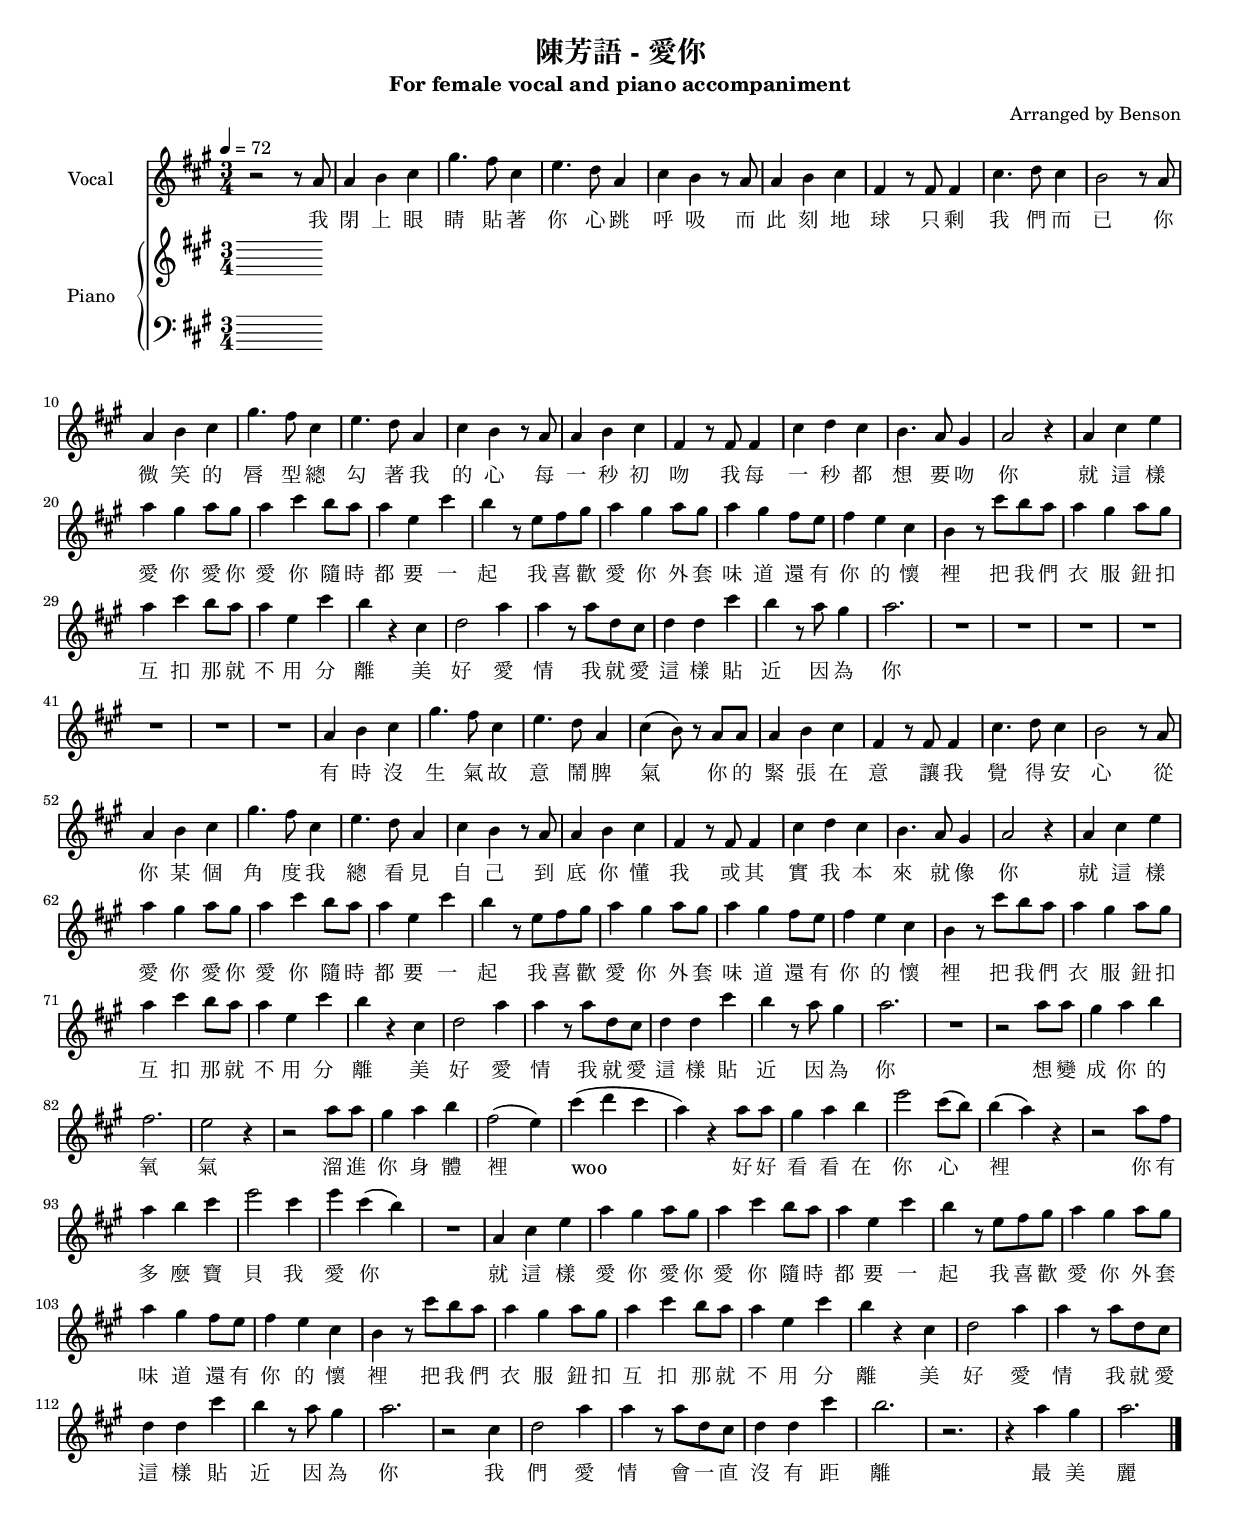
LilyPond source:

\version "2.18.2"
\include "articulate.ly"
#(set-global-staff-size 16)

%%%%%%%%%%%%%%%%%%%%%%%%%%%%%%%%%%%%%%%%%%%%%%%%%%%%%%%%%%%%%%%%%%%%%%%%%%%%%%%%%%%%%%%%%%
%%  http://lsr.di.unimi.it/LSR/Item?id=445

%LSR by Jay Anderson.
%modyfied by Simon Albrecht on March 2014.
%=> http://lilypond.1069038.n5.nabble.com/LSR-445-error-td160662.html

#(define (octave-up m t)
 (let* ((octave (1- t))
      (new-note (ly:music-deep-copy m))
      (new-pitch (ly:make-pitch
        octave
        (ly:pitch-notename (ly:music-property m 'pitch))
        (ly:pitch-alteration (ly:music-property m 'pitch)))))
  (set! (ly:music-property new-note 'pitch) new-pitch)
  new-note))

#(define (octavize-chord elements t)
 (cond ((null? elements) elements)
     ((eq? (ly:music-property (car elements) 'name) 'NoteEvent)
       (cons (car elements)
             (cons (octave-up (car elements) t)
                   (octavize-chord (cdr elements) t))))
     (else (cons (car elements) (octavize-chord (cdr elements ) t)))))

#(define (octavize music t)
 (if (eq? (ly:music-property music 'name) 'EventChord)
       (ly:music-set-property! music 'elements (octavize-chord
(ly:music-property music 'elements) t)))
 music)

makeOctaves = #(define-music-function (parser location arg mus) (integer? ly:music?)
 (music-map (lambda (x) (octavize x arg)) (event-chord-wrap! mus)))
%%%%%%%%%%%%%%%%%%%%%%%%%%%%%%%%%%%%%%%%%%%%%%%%%%%%%%%%%%%%%%%%%%%%%%%%%%%%%%%%%%%%%%%%%%

cr = \change Staff = "right"
cl = \change Staff = "left"
rhMark = \markup { 
  \path #0.1 #'((moveto -1 0)(rlineto 0 -1.5)(rlineto 0.5 0))
}

\header {
  title = "陳芳語 - 愛你"
  subtitle = "For female vocal and piano accompaniment"
  arranger = "Arranged by Benson"
}


upper = \relative c' {
  \clef treble
  \tempo 4 = 72
  \time 3/4
  \key a \major
  \bar "|."
}

lower = \relative c {
  \clef bass
  \time 3/4
  \key a \major
  \bar "|."
}

dynamics = {
}

melody = \relative c'' {
  \clef treble
  \time 3/4
  \key a \major
  r2 r8
  % verse 1
  a8 a4 b cis gis'4. fis8 cis4 e4. d8 a4 cis b r8
  a8 a4 b cis fis, r8 fis fis4 cis'4. d8 cis4 b2 r8
  a8 a4 b cis gis'4. fis8 cis4 e4. d8 a4 cis b r8
  a8 a4 b cis fis, r8 fis fis4 cis'4 d4 cis b4. a8 gis4 a2 r4

  % chorus
  a4 cis e a4 gis a8 gis a4 cis b8 a a4 e cis' b r8
  e,8 fis gis a4 gis a8 gis a4 gis fis8 e fis4 e cis b
  r8 cis' b a a4 gis a8 gis a4 cis b8 a a4 e cis' b r
  cis,4 d2 a'4 a4 r8 a d, cis d4 d cis' b r8 a gis4 a2.
  R2.*3 R2.*4

  % verse 2
  a,4 b cis gis'4. fis8 cis4 e4. d8 a4 cis( b8) r8
  a8 a8 a4 b cis fis, r8 fis fis4 cis'4. d8 cis4 b2 r8
  a8 a4 b cis gis'4. fis8 cis4 e4. d8 a4 cis b r8
  a8 a4 b cis fis, r8 fis fis4 cis'4 d4 cis b4. a8 gis4 a2 r4

  % chorus 2
  a4 cis e a4 gis a8 gis a4 cis b8 a a4 e cis' b r8
  e,8 fis gis a4 gis a8 gis a4 gis fis8 e fis4 e cis b
  r8 cis' b a a4 gis a8 gis a4 cis b8 a a4 e cis' b r
  cis,4 d2 a'4 a4 r8 a d, cis d4 d cis' b r8 a gis4 a2.
  
  % bridge
  R2.
  r2 a8 a gis4 a b fis2. e2 r4
  r2 a8 a gis4 a b fis2( e4) cis'4( d cis4 a4)
  r4 a8 a gis4 a b e2 cis8( b) b4( a) r
  r2 a8 fis a4 b cis e2 cis4 e cis( b)

  R2.

  % chorus 3
  a,4 cis e a4 gis a8 gis a4 cis b8 a a4 e cis' b r8
  e,8 fis gis a4 gis a8 gis a4 gis fis8 e fis4 e cis b
  r8 cis' b a a4 gis a8 gis a4 cis b8 a a4 e cis' b r
  cis,4 d2 a'4 a4 r8 a d, cis d4 d cis' b r8 a gis4 a2.
  r2
  cis,4 d2 a'4 a4 r8 a d, cis d4 d cis' b2. r2. r4 a gis4 a2.

  \bar "|."
}

lyricsmain = \lyricmode {
  我 閉 上 眼 睛 貼 著 你 心 跳 呼 吸
  而 此 刻 地 球 只 剩 我 們 而 已
  你 微 笑 的 唇 型 總 勾 著 我 的 心
  每 一 秒 初 吻 我 每 一 秒 都 想 要 吻 你

  就 這 樣 愛 你 愛 你 愛 你 隨 時 都 要 一 起
  我 喜 歡 愛 你 外 套 味 道 還 有 你 的 懷 裡
  把 我 們 衣 服 鈕 扣 互 扣 那 就 不 用 分 離
  美 好 愛 情 我 就 愛 這 樣 貼 近 因 為 你

  有 時 沒 生 氣 故 意 鬧 脾 氣
  你 的 緊 張 在 意 讓 我 覺 得 安 心
  從 你 某 個 角 度 我 總 看 見 自 己
  到 底 你 懂 我 或 其 實 我 本 來 就 像 你

  就 這 樣 愛 你 愛 你 愛 你 隨 時 都 要 一 起
  我 喜 歡 愛 你 外 套 味 道 還 有 你 的 懷 裡
  把 我 們 衣 服 鈕 扣 互 扣 那 就 不 用 分 離
  美 好 愛 情 我 就 愛 這 樣 貼 近 因 為 你

  想 變 成 你 的 氧 氣
  溜 進 你 身 體 裡
  woo
  好 好 看 看 在 你 心 裡
  你 有 多 麼 寶 貝 我 愛 你

  就 這 樣 愛 你 愛 你 愛 你 隨 時 都 要 一 起
  我 喜 歡 愛 你 外 套 味 道 還 有 你 的 懷 裡
  把 我 們 衣 服 鈕 扣 互 扣 那 就 不 用 分 離
  美 好 愛 情 我 就 愛 這 樣 貼 近 因 為 你
  我 們 愛 情 會 一 直 沒 有 距 離 最 美 麗
}

\paper {
  page-breaking = #ly:page-turn-breaking
}
\score {
  <<
    \new Staff = "melodystaff" <<
      \set Staff.midiInstrument = #"electric guitar (clean)"
      \set Staff.instrumentName = #"Vocal"
      \set Staff.midiMinimumVolume = #0.9
      \set Staff.midiMaximumVolume = #1
      \new Voice = "melody" {
        \melody
      }
      \context Lyrics = "lyrics" { \lyricsto "melody" { \lyricsmain } }
    >>
    \new PianoStaff <<
      \set PianoStaff.instrumentName = #"Piano"
      \new Staff = "right" {
        \set Staff.midiInstrument = #"acoustic grand"
        \set Staff.midiMinimumVolume = #0.3
        \set Staff.midiMaximumVolume = #0.7
        \upper
      }
      \new Dynamics = "Dynamics_pf" \dynamics
      \new Staff = "left" {
        \set Staff.midiInstrument = #"acoustic grand"
        \set Staff.midiMinimumVolume = #0.3
        \set Staff.midiMaximumVolume = #0.7
        \lower
      }
    >>
  >>
  \layout {
    \context {
      % add the RemoveEmptyStaffContext that erases rest-only staves
      \Staff \RemoveEmptyStaves
    }
    \context {
      % add the RemoveEmptyStaffContext that erases rest-only staves
      % \Dynamics \RemoveEmptyStaves
    }
    \context {
      \Score
      % Remove all-rest staves also in the first system
      \override VerticalAxisGroup.remove-first = ##t
      % If only one non-empty staff in a system exists, still print the starting bar
      \override SystemStartBar.collapse-height = #1
    }
    \context {
      \ChordNames
      \override ChordName #'font-size = #-3
    }
  }
  \midi {
    \context {
      \ChordNameVoice \remove Note_performer
    }
  }
}

